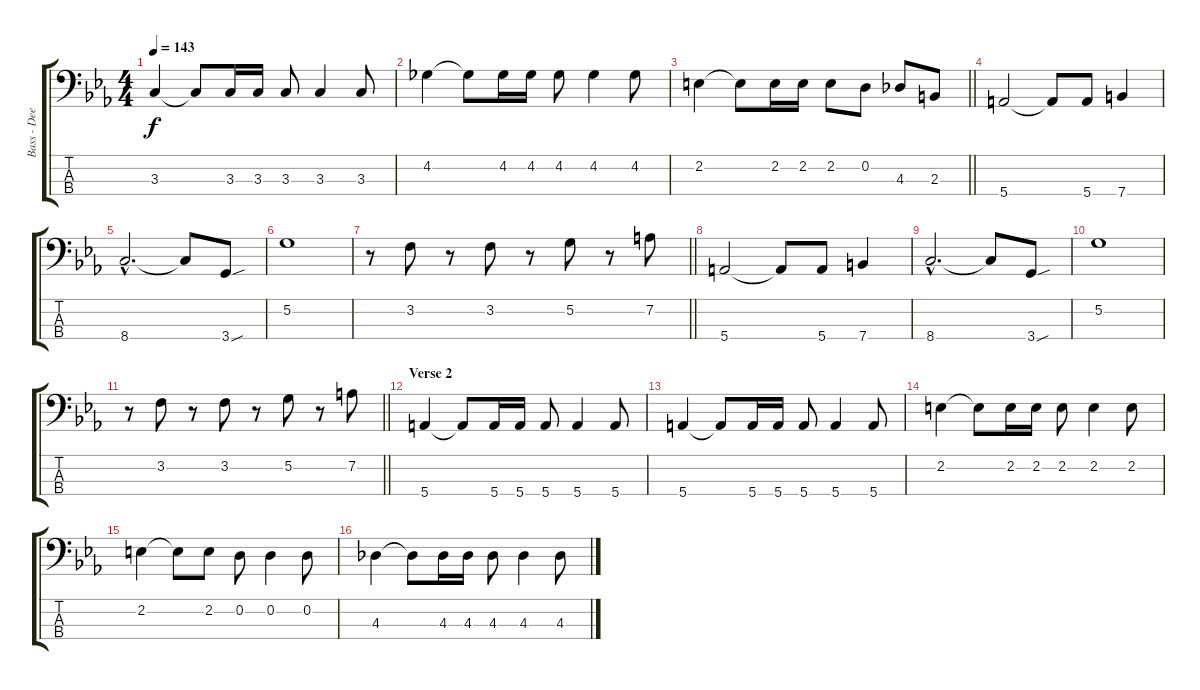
\track ("Bass - Dee Murray" "Bass - Dee") {instrument electricbassfinger}
\staff {score tabs}
\tuning (G2 D2 A1 E1) {hide}
\ts (4 4)
\tempo 143
\clef f4
\ks cminor
3.3.4{dy f} 3.3{t}.8 3.3.16 3.3.16 3.3.8 3.3.4 3.3.8 |
4.2.4 4.2{t}.8 4.2.16 4.2.16 4.2.8 4.2.4 4.2.8 |
\barLineRight lightlight
2.2.4 2.2{t}.8 2.2.16 2.2.16 2.2.8 0.2.8 4.3.8 2.3.8 |
5.4.2 5.4{t}.8 5.4.8 7.4.4 |
8.4{hac}.2{d} 8.4{t}.8 3.4{sou}.8 |
5.2.1 |
\barLineRight lightlight
r.8 3.2.8 r.8 3.2.8 r.8 5.2.8 r.8 7.2.8 |
5.4.2 5.4{t}.8 5.4.8 7.4.4 |
8.4{hac}.2{d} 8.4{t}.8 3.4{sou}.8 |
5.2.1 |
\barLineRight lightlight
r.8 3.2.8 r.8 3.2.8 r.8 5.2.8 r.8 7.2.8 |
\section ("" "Verse 2")
5.4.4 5.4{t}.8 5.4.16 5.4.16 5.4.8 5.4.4 5.4.8 |
5.4.4 5.4{t}.8 5.4.16 5.4.16 5.4.8 5.4.4 5.4.8 |
2.2.4 2.2{t}.8 2.2.16 2.2.16 2.2.8 2.2.4 2.2.8 |
2.2.4 2.2{t}.8 2.2.8 0.2.8 0.2.4 0.2.8 |
4.3.4 4.3{t}.8 4.3.16 4.3.16 4.3.8 4.3.4 4.3.8
